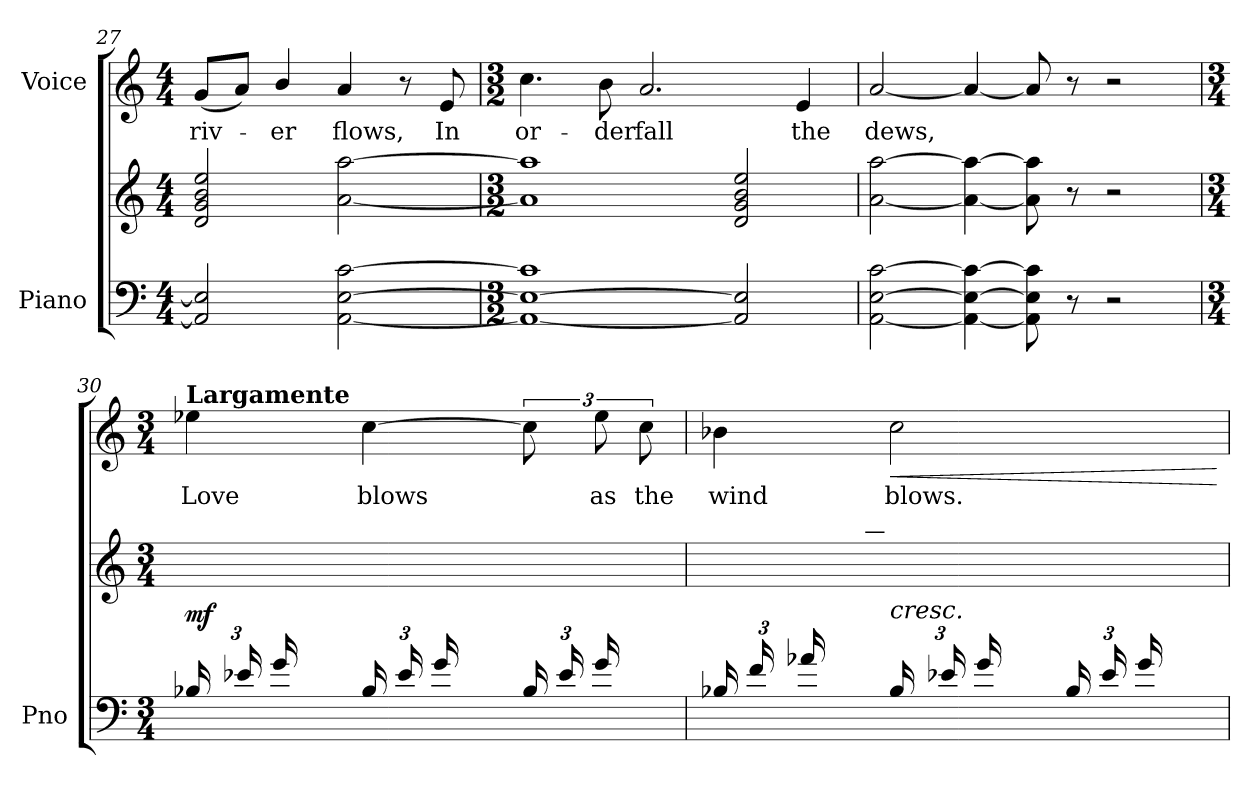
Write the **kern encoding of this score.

**kern	**kern	**dynam	**kern	**text	**dynam
*part2	*part2	*part2	*part1	*part1	*part1
*staff3	*staff2	*staff2/3	*staff1	*staff1	*staff1
*I"Piano	*	*	*I"Voice	*	*
*I'Pno	*	*	*	*	*
*clefF4	*clefG2	*	*clefG2	*	*
*k[]	*k[]	*	*k[]	*	*
*M4/4	*M4/4	*	*M4/4	*	*
=27	=27	=27	=27	=27	=27
2AA/] 2E/]	2d/ 2g/ 2b/ 2ee/	.	(8g/L	riv-	.
.	.	.	8a/J)	.	.
.	.	.	4b/	-er	.
[2AA\ [2E\ [2c\	[2a\ [2aa\	.	4a/	flows,	.
.	.	.	8r	.	.
.	.	.	8e/	In	.
=28	=28	=28	=28	=28	=28
*M3/2	*M3/2	*	*M3/2	*	*
1AA_ 1E_ 1c]	1a] 1aa]	.	4.cc\	or-	.
.	.	.	8b\	-der	.
.	.	.	2.a/	fall	.
2AA/] 2E/]	2d/ 2g/ 2b/ 2ee/	.	.	.	.
.	.	.	4e/	the	.
=29	=29	=29	=29	=29	=29
[2AA\ [2E\ [2c\	[2a\ [2aa\	.	[2a/	dews,	.
4AA\_ 4E\_ 4c\_	4a\_ 4aa\_	.	4a/_	.	.
8AA\] 8E\] 8c\]	8a\] 8aa\]	.	8a/]	.	.
8r	8r	.	8r	.	.
2r	2r	.	2r	.	.
=30	=30	=30	=30	=30	=30
*M3/4	*M3/4	*	*M3/4	*	*
*Xbrackettup	*	*	*	*	*
*^	*	*	*	*	*
!	!	!	!	!LO:TX:a:B:t=Largamente	!	!
!	!	!	!LO:DY:b	!	!	!
(24B-X/LL	2.ryy	8ryy	mf	4ee-X\	Love	.
24e-X/	.	.	.	.	.	.
24g/	.	.	.	.	.	.
8ryy	.	24b-X\	.	.	.	.
.	.	24cc\	.	.	.	.
.	.	24gg\JJ)	.	.	.	.
(24B-/LL	.	8ryy	.	[4cc\	blows	.
24e-/	.	.	.	.	.	.
24g/	.	.	.	.	.	.
8ryy	.	24b-\	.	.	.	.
.	.	24cc\	.	.	.	.
.	.	24gg\JJ)	.	.	.	.
(24B-/LL	.	8ryy	.	12cc\]	.	.
24e-/	.	.	.	.	.	.
24g/	.	.	.	12ee-\	as	.
8ryy	.	24b-\	.	.	.	.
.	.	24cc\	.	12cc\	the	.
.	.	24gg\JJ)	.	.	.	.
=31	=31	=31	=31	=31	=31	=31
(24B-X/LL	2.ryy	8ryy	.	4b-X\	wind	.
24f/	.	.	.	.	.	.
24a-X/	.	.	.	.	.	.
8ryy	.	24b-X\	.	.	.	.
.	.	24dd\	.	.	.	.
.	.	24aa-X\JJ)	.	.	.	.
!	!	!LO:TX:b:i:t=cresc.	!	!	!	!
!	!	!	!	!	!	!LO:HP:b
(24B-/LL	.	8ryy	.	2cc\	blows.	<
24e-X/	.	.	.	.	.	.
24g/	.	.	.	.	.	.
8ryy	.	24b-\	.	.	.	.
.	.	24cc\	.	.	.	.
.	.	24gg\JJ)	.	.	.	.
(24B-/LL	.	8ryy	.	.	.	.
24e-/	.	.	.	.	.	.
24g/	.	.	.	.	.	.
8ryy	.	24b-\	.	.	.	.
.	.	24cc\	.	.	.	.
.	.	24gg\JJ)	.	.	.	.
*v	*v	*	*	*	*	*
.	.	.	.	.	[
=	=	=	=	=	=
*-	*-	*-	*-	*-	*-
